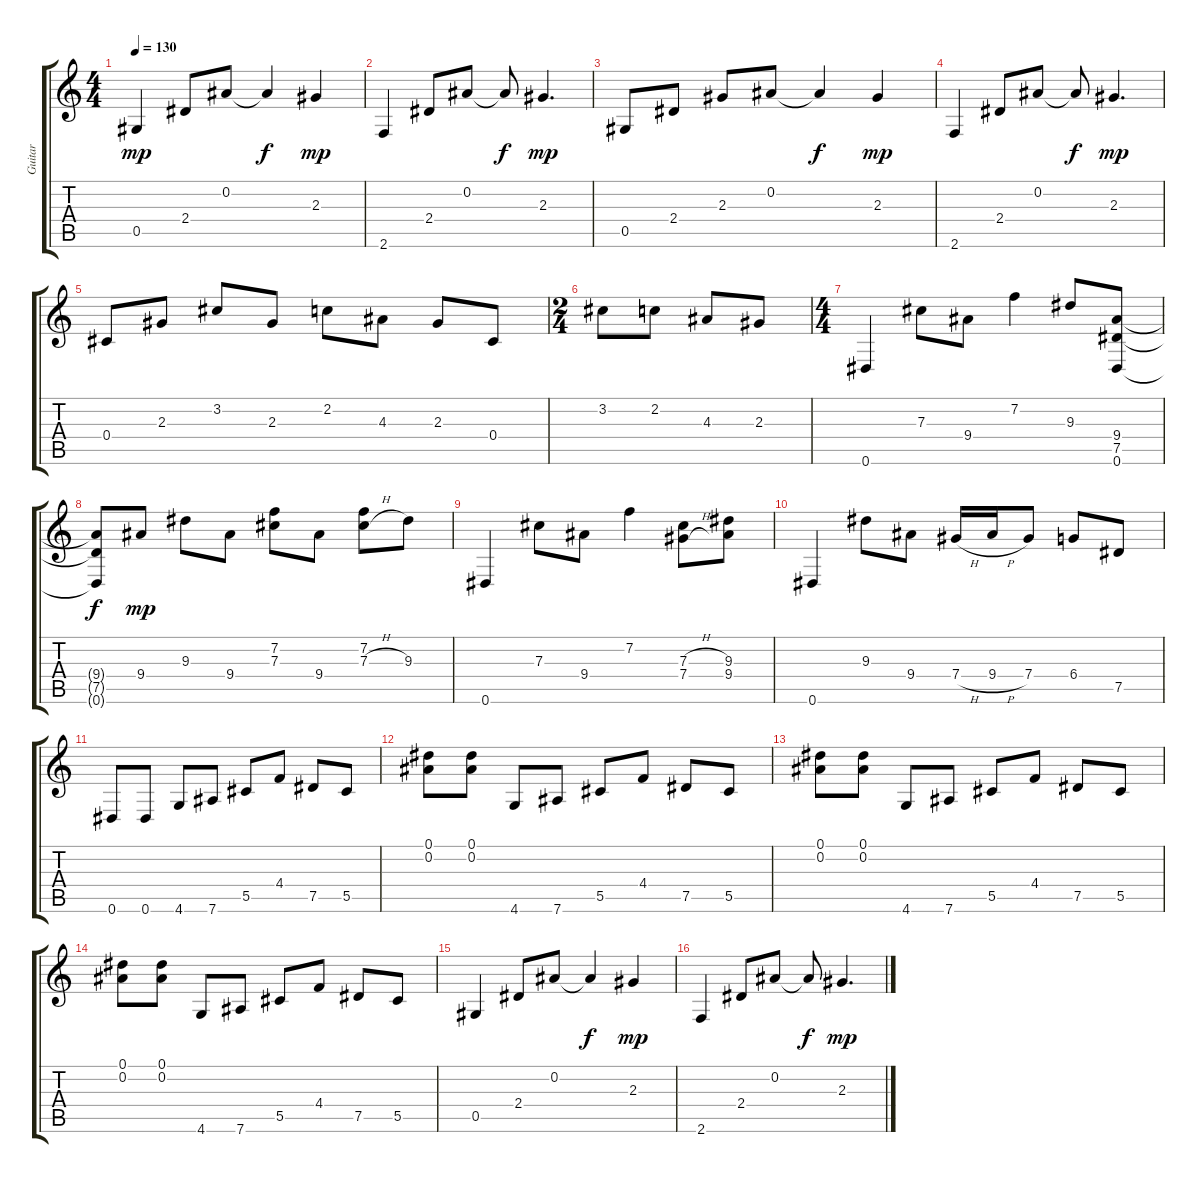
\track ("Guitar" "Guitar") {instrument overdrivenguitar}
\staff {score tabs}
\tuning (Eb4 Bb3 Gb3 Db3 Ab2 Eb2) {hide}
\ts (4 4)
\tempo 130
\clef g2
\ks c
0.5.4{dy mp} 2.4.8 0.2.8 0.2{t}.4{dy f} 2.3.4{dy mp} |
2.6.4 2.4.8 0.2.8 0.2{t}.8{dy f} 2.3.4{d dy mp} |
0.5.8 2.4.8 2.3.8 0.2.8 0.2{t}.4{dy f} 2.3.4{dy mp} |
2.6.4 2.4.8 0.2.8 0.2{t}.8{dy f} 2.3.4{d dy mp} |
0.4.8 2.3.8 3.2.8 2.3.8 2.2.8 4.3.8 2.3.8 0.4.8 |
\ts (2 4)
3.2.8 2.2.8 4.3.8 2.3.8 |
\ts (4 4)
0.6.4 7.3.8 9.4.8 7.2.4 9.3.8 (9.4 7.5 0.6).8 |
(9.4{t} 7.5{t} 0.6{t}).8{dy f} 9.4.8{dy mp} 9.3.8 9.4.8 (7.2 7.3).8 9.4.8 (7.2 7.3{h}).8 9.3.8 |
0.6.4 7.3.8 9.4.8 7.2.4 (7.3{h} 7.4{h}).8 (9.3 9.4).8 |
0.6.4 9.3.8 9.4.8 7.4{h}.16 9.4{h}.16 7.4.8 6.4.8 7.5.8 |
0.6.8 0.6.8 4.6.8 7.6.8 5.5.8 4.4.8 7.5.8 5.5.8 |
(0.1 0.2).8 (0.1 0.2).8 4.6.8 7.6.8 5.5.8 4.4.8 7.5.8 5.5.8 |
(0.1 0.2).8 (0.1 0.2).8 4.6.8 7.6.8 5.5.8 4.4.8 7.5.8 5.5.8 |
(0.1 0.2).8 (0.1 0.2).8 4.6.8 7.6.8 5.5.8 4.4.8 7.5.8 5.5.8 |
0.5.4 2.4.8 0.2.8 0.2{t}.4{dy f} 2.3.4{dy mp} |
2.6.4 2.4.8 0.2.8 0.2{t}.8{dy f} 2.3.4{d dy mp}
